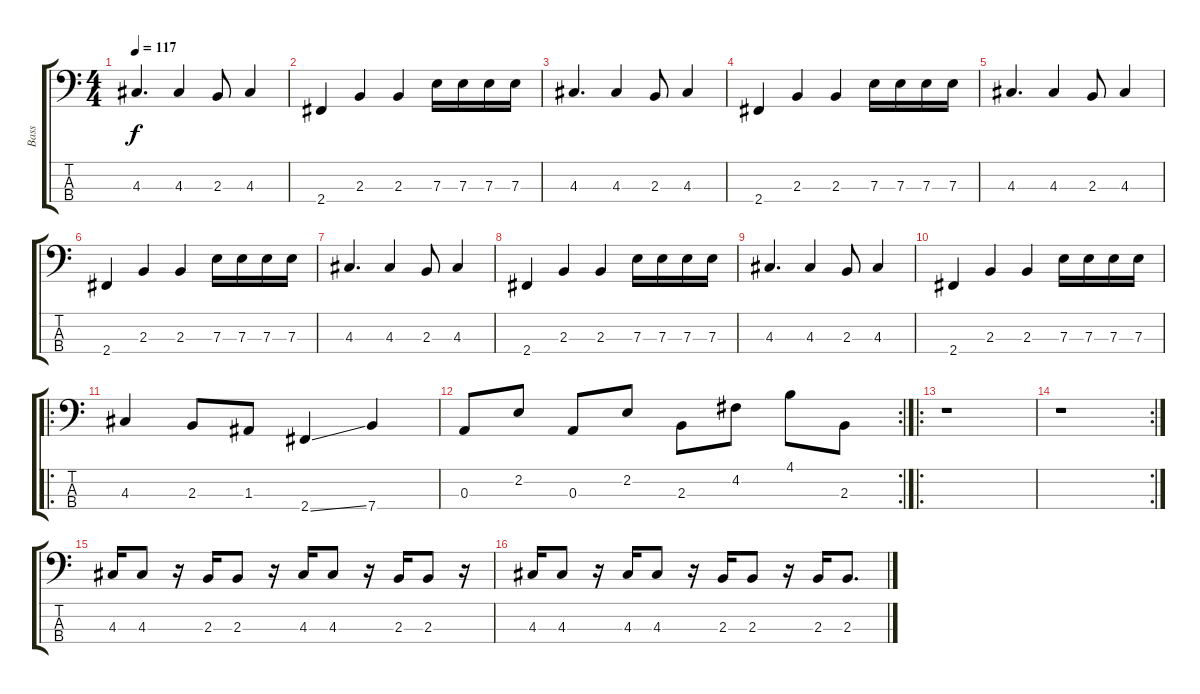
\track ("Bass" "Bass") {instrument electricbassfinger}
\staff {score tabs}
\tuning (G2 D2 A1 E1) {hide}
\ts (4 4)
\tempo 117
\clef f4
\ks c
4.3.4{d dy f} 4.3.4 2.3.8 4.3.4 |
2.4.4 2.3.4 2.3.4 7.3.16 7.3.16 7.3.16 7.3.16 |
4.3.4{d} 4.3.4 2.3.8 4.3.4 |
2.4.4 2.3.4 2.3.4 7.3.16 7.3.16 7.3.16 7.3.16 |
4.3.4{d} 4.3.4 2.3.8 4.3.4 |
2.4.4 2.3.4 2.3.4 7.3.16 7.3.16 7.3.16 7.3.16 |
4.3.4{d} 4.3.4 2.3.8 4.3.4 |
2.4.4 2.3.4 2.3.4 7.3.16 7.3.16 7.3.16 7.3.16 |
4.3.4{d} 4.3.4 2.3.8 4.3.4 |
2.4.4 2.3.4 2.3.4 7.3.16 7.3.16 7.3.16 7.3.16 |
\ro
4.3.4 2.3.8 1.3.8 2.4{ss}.4 7.4.4 |
\rc 2
0.3.8 2.2.8 0.3.8 2.2.8 2.3.8 4.2.8 4.1.8 2.3.8 |
\ro
r.1 |
\rc 2
r.1 |
4.3.16{volume 14} 4.3.8 r.16 2.3.16 2.3.8 r.16 4.3.16 4.3.8 r.16 2.3.16 2.3.8 r.16 |
4.3.16 4.3.8 r.16 4.3.16 4.3.8 r.16 2.3.16 2.3.8 r.16 2.3.16 2.3.8{d}
